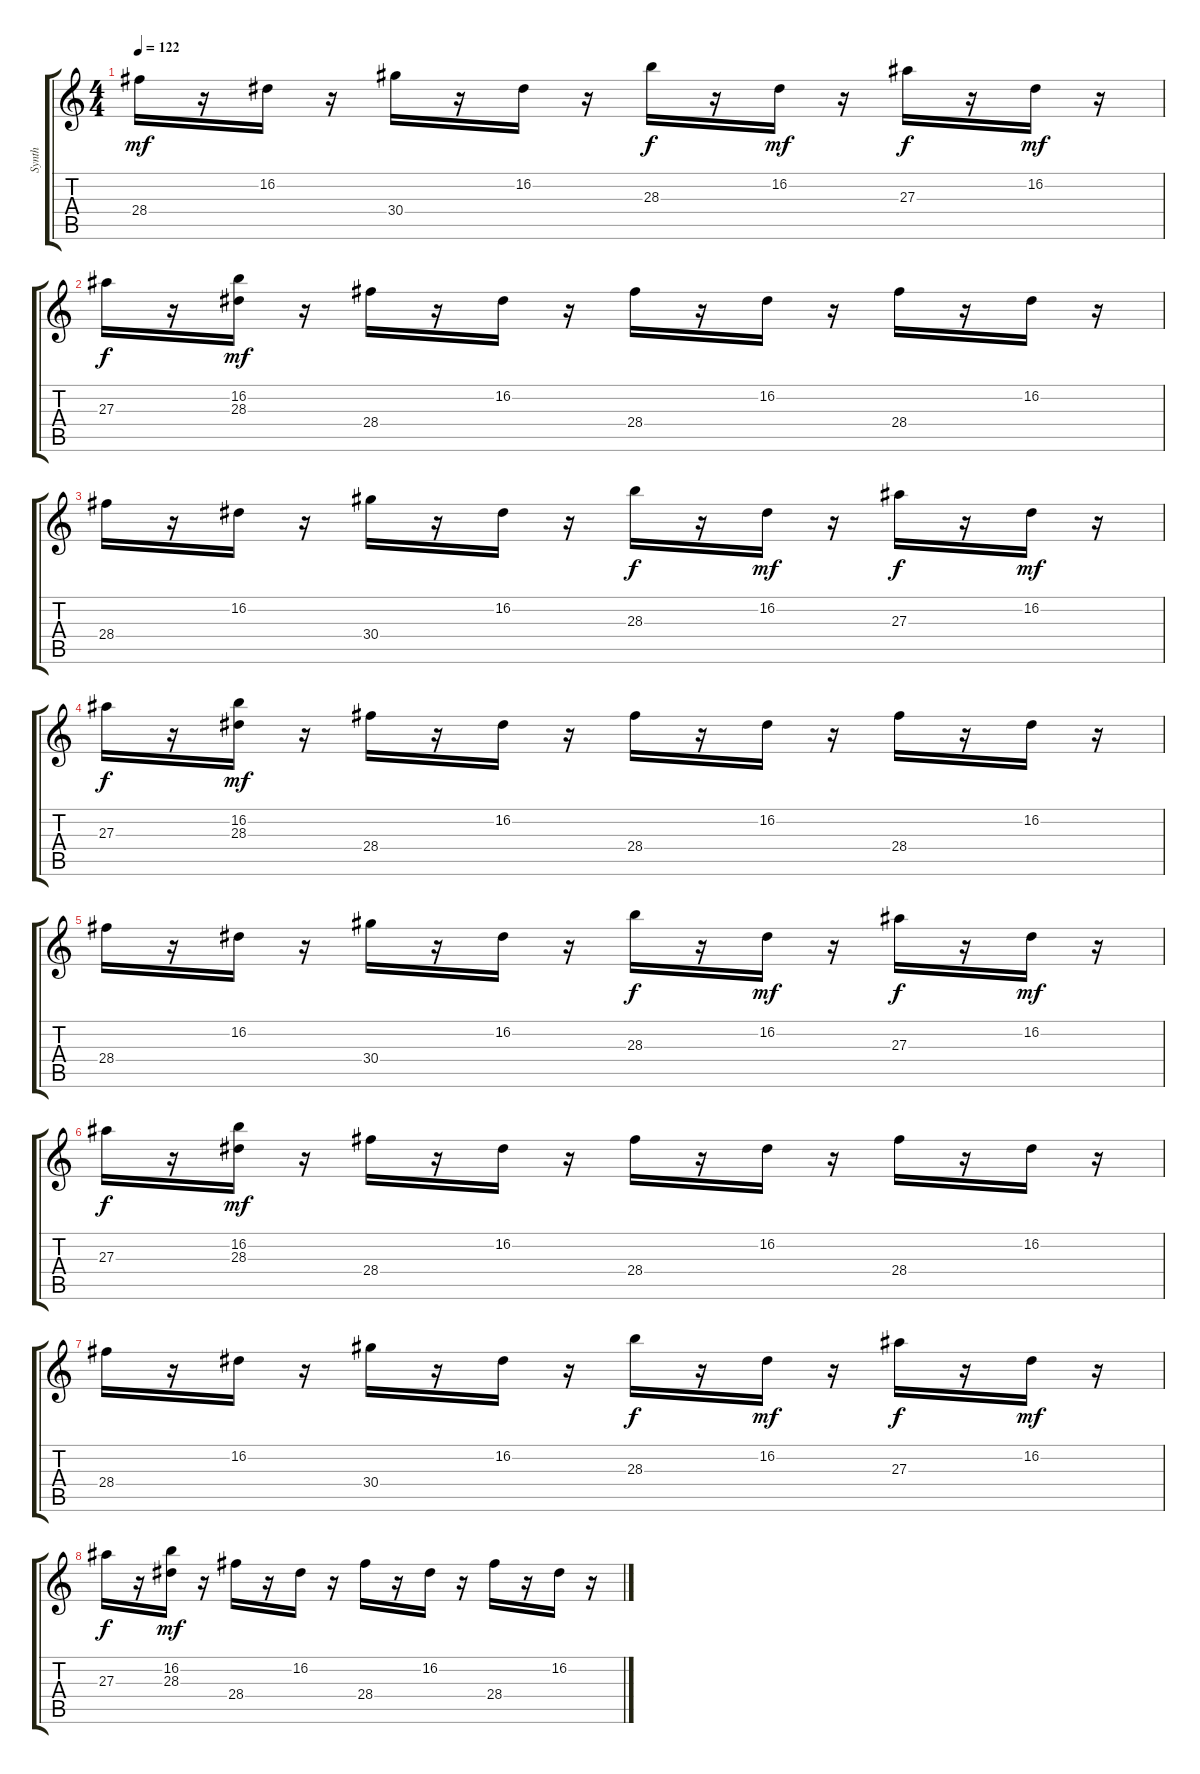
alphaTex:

\track ("Synth" "Synth") {instrument lead8bassandlead}
\staff {score tabs}
\tuning (E4 B3 G3 D3 A2 E2) {hide}
\ts (4 4)
\tempo 122
\clef g2
\ks c
28.4.16{dy mf} r.16 16.2.16 r.16 30.4.16 r.16 16.2.16 r.16 28.3.16{dy f} r.16 16.2.16{dy mf} r.16 27.3.16{dy f} r.16 16.2.16{dy mf} r.16 |
27.3.16{dy f} r.16 (16.2 28.3).16{dy mf} r.16 28.4.16 r.16 16.2.16 r.16 28.4.16 r.16 16.2.16 r.16 28.4.16 r.16 16.2.16 r.16 |
28.4.16 r.16 16.2.16 r.16 30.4.16 r.16 16.2.16 r.16 28.3.16{dy f} r.16 16.2.16{dy mf} r.16 27.3.16{dy f} r.16 16.2.16{dy mf} r.16 |
27.3.16{dy f} r.16 (16.2 28.3).16{dy mf} r.16 28.4.16 r.16 16.2.16 r.16 28.4.16 r.16 16.2.16 r.16 28.4.16 r.16 16.2.16 r.16 |
28.4.16 r.16 16.2.16 r.16 30.4.16 r.16 16.2.16 r.16 28.3.16{dy f} r.16 16.2.16{dy mf} r.16 27.3.16{dy f} r.16 16.2.16{dy mf} r.16 |
27.3.16{dy f} r.16 (16.2 28.3).16{dy mf} r.16 28.4.16 r.16 16.2.16 r.16 28.4.16 r.16 16.2.16 r.16 28.4.16 r.16 16.2.16 r.16 |
28.4.16 r.16 16.2.16 r.16 30.4.16 r.16 16.2.16 r.16 28.3.16{dy f} r.16 16.2.16{dy mf} r.16 27.3.16{dy f} r.16 16.2.16{dy mf} r.16 |
27.3.16{dy f} r.16 (16.2 28.3).16{dy mf} r.16 28.4.16 r.16 16.2.16 r.16 28.4.16 r.16 16.2.16 r.16 28.4.16 r.16 16.2.16 r.16
